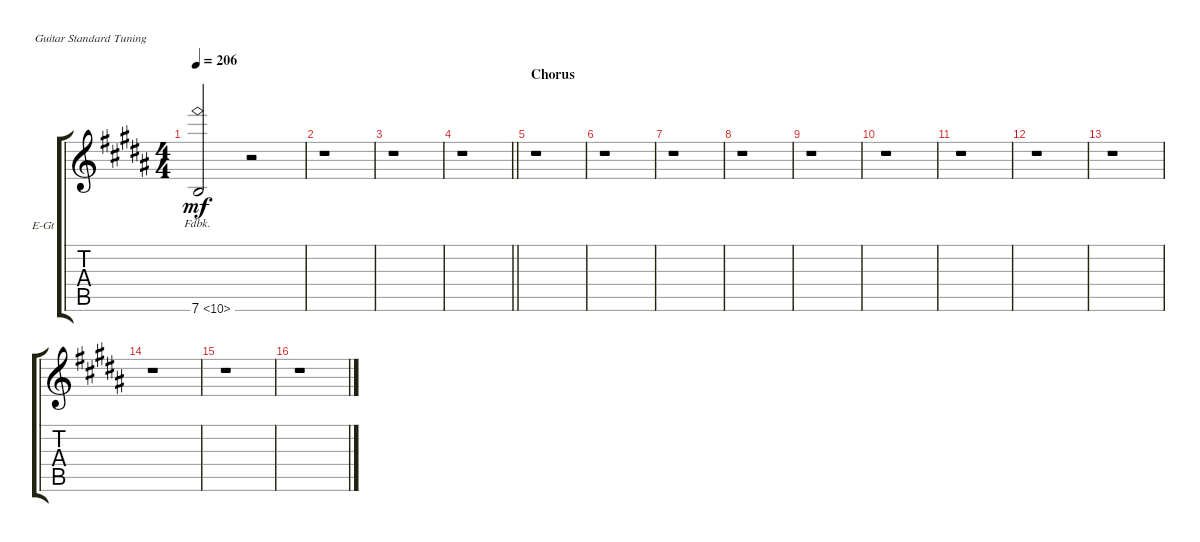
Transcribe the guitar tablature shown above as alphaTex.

\defaultSystemsLayout 4
\bracketExtendMode groupsimilarinstruments
\firstSystemTrackNameOrientation horizontal
\otherSystemsTrackNameOrientation horizontal
\track ("Guitar 1" "E-Gt") {instrument distortionguitar}
\staff {score tabs}
\tuning (E4 B3 G3 D3 A2 E2)
\ts (4 4)
\tempo 206
\clef g2
\ks b
7.6{fh 3 t}.2{dy mf} r.2 |
r.1 |
r.1 |
\barLineRight lightlight
r.1 |
\section ("" "Chorus")
r.1 |
r.1 |
r.1 |
r.1 |
r.1 |
r.1 |
r.1 |
r.1 |
r.1 |
r.1 |
r.1 |
r.1
